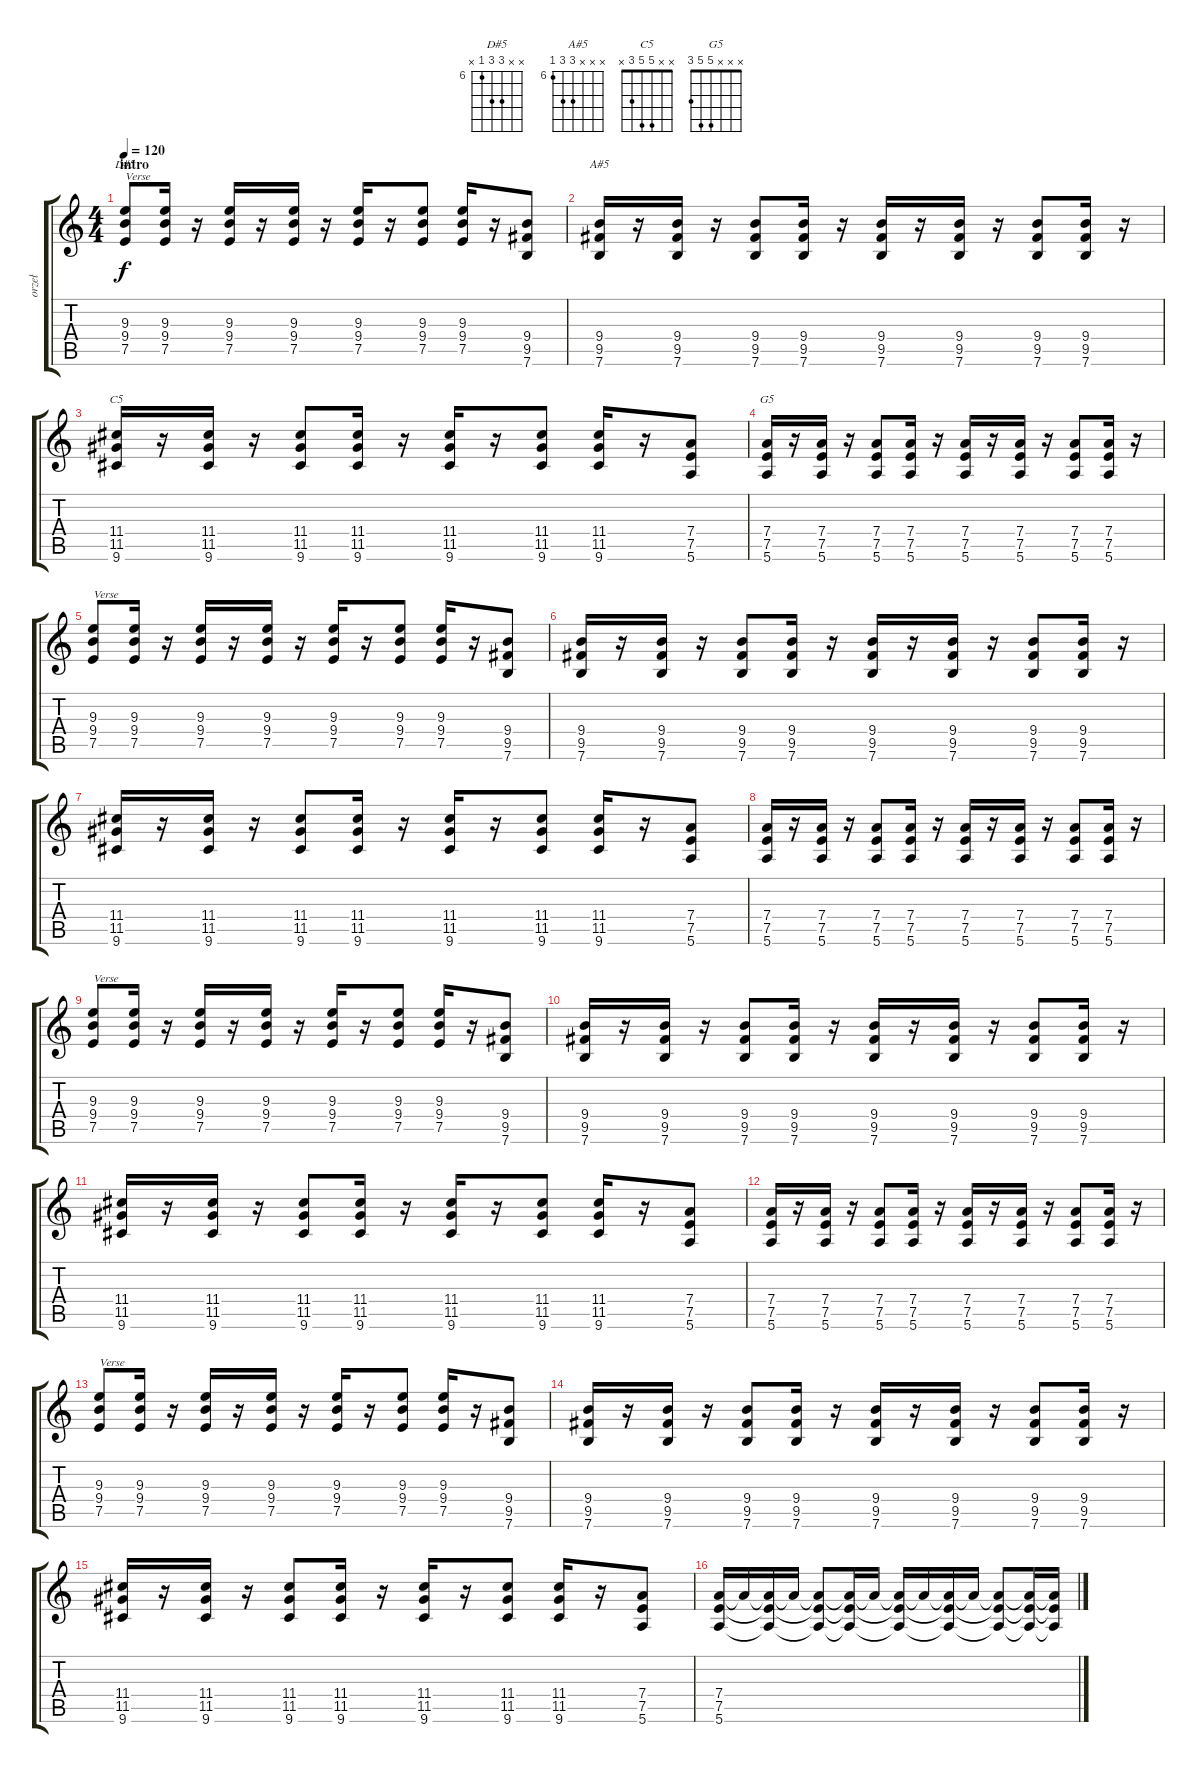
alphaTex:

\track ("orzeł" "orzeł") {instrument overdrivenguitar}
\staff {score tabs}
\tuning (E4 B3 G3 D3 A2 E2) {hide}
\chord ("D#5" x x 8 8 6 x) {firstfret 6}
\chord ("A#5" x x x 8 8 6) {firstfret 6}
\chord ("C5" x x 5 5 3 x)
\chord ("G5" x x x 5 5 3)
\ts (4 4)
\section ("" "intro")
\tempo 120
\clef g2
\ks c
(9.3 9.4 7.5).8{ch "D#5" txt "Verse" dy f instrument overdrivenguitar} (9.3 9.4 7.5).16 r.16 (9.3 9.4 7.5).16 r.16 (9.3 9.4 7.5).16 r.16 (9.3 9.4 7.5).16 r.16 (9.3 9.4 7.5).8 (9.3 9.4 7.5).16 r.16 (9.4 9.5 7.6).8 |
(9.4 9.5 7.6).16{ch "A#5"} r.16 (9.4 9.5 7.6).16 r.16 (9.4 9.5 7.6).8 (9.4 9.5 7.6).16 r.16 (9.4 9.5 7.6).16 r.16 (9.4 9.5 7.6).16 r.16 (9.4 9.5 7.6).8 (9.4 9.5 7.6).16 r.16 |
(11.4 11.5 9.6).16{ch "C5"} r.16 (11.4 11.5 9.6).16 r.16 (11.4 11.5 9.6).8 (11.4 11.5 9.6).16 r.16 (11.4 11.5 9.6).16 r.16 (11.4 11.5 9.6).8 (11.4 11.5 9.6).16 r.16 (7.4 7.5 5.6).8 |
(7.4 7.5 5.6).16{ch "G5"} r.16 (7.4 7.5 5.6).16 r.16 (7.4 7.5 5.6).8 (7.4 7.5 5.6).16 r.16 (7.4 7.5 5.6).16 r.16 (7.4 7.5 5.6).16 r.16 (7.4 7.5 5.6).8 (7.4 7.5 5.6).16 r.16 |
(9.3 9.4 7.5).8{txt "Verse"} (9.3 9.4 7.5).16 r.16 (9.3 9.4 7.5).16 r.16 (9.3 9.4 7.5).16 r.16 (9.3 9.4 7.5).16 r.16 (9.3 9.4 7.5).8 (9.3 9.4 7.5).16 r.16 (9.4 9.5 7.6).8 |
(9.4 9.5 7.6).16 r.16 (9.4 9.5 7.6).16 r.16 (9.4 9.5 7.6).8 (9.4 9.5 7.6).16 r.16 (9.4 9.5 7.6).16 r.16 (9.4 9.5 7.6).16 r.16 (9.4 9.5 7.6).8 (9.4 9.5 7.6).16 r.16 |
(11.4 11.5 9.6).16 r.16 (11.4 11.5 9.6).16 r.16 (11.4 11.5 9.6).8 (11.4 11.5 9.6).16 r.16 (11.4 11.5 9.6).16 r.16 (11.4 11.5 9.6).8 (11.4 11.5 9.6).16 r.16 (7.4 7.5 5.6).8 |
(7.4 7.5 5.6).16 r.16 (7.4 7.5 5.6).16 r.16 (7.4 7.5 5.6).8 (7.4 7.5 5.6).16 r.16 (7.4 7.5 5.6).16 r.16 (7.4 7.5 5.6).16 r.16 (7.4 7.5 5.6).8 (7.4 7.5 5.6).16 r.16 |
(9.3 9.4 7.5).8{txt "Verse"} (9.3 9.4 7.5).16 r.16 (9.3 9.4 7.5).16 r.16 (9.3 9.4 7.5).16 r.16 (9.3 9.4 7.5).16 r.16 (9.3 9.4 7.5).8 (9.3 9.4 7.5).16 r.16 (9.4 9.5 7.6).8 |
(9.4 9.5 7.6).16 r.16 (9.4 9.5 7.6).16 r.16 (9.4 9.5 7.6).8 (9.4 9.5 7.6).16 r.16 (9.4 9.5 7.6).16 r.16 (9.4 9.5 7.6).16 r.16 (9.4 9.5 7.6).8 (9.4 9.5 7.6).16 r.16 |
(11.4 11.5 9.6).16 r.16 (11.4 11.5 9.6).16 r.16 (11.4 11.5 9.6).8 (11.4 11.5 9.6).16 r.16 (11.4 11.5 9.6).16 r.16 (11.4 11.5 9.6).8 (11.4 11.5 9.6).16 r.16 (7.4 7.5 5.6).8 |
(7.4 7.5 5.6).16 r.16 (7.4 7.5 5.6).16 r.16 (7.4 7.5 5.6).8 (7.4 7.5 5.6).16 r.16 (7.4 7.5 5.6).16 r.16 (7.4 7.5 5.6).16 r.16 (7.4 7.5 5.6).8 (7.4 7.5 5.6).16 r.16 |
(9.3 9.4 7.5).8{txt "Verse"} (9.3 9.4 7.5).16 r.16 (9.3 9.4 7.5).16 r.16 (9.3 9.4 7.5).16 r.16 (9.3 9.4 7.5).16 r.16 (9.3 9.4 7.5).8 (9.3 9.4 7.5).16 r.16 (9.4 9.5 7.6).8 |
(9.4 9.5 7.6).16 r.16 (9.4 9.5 7.6).16 r.16 (9.4 9.5 7.6).8 (9.4 9.5 7.6).16 r.16 (9.4 9.5 7.6).16 r.16 (9.4 9.5 7.6).16 r.16 (9.4 9.5 7.6).8 (9.4 9.5 7.6).16 r.16 |
(11.4 11.5 9.6).16 r.16 (11.4 11.5 9.6).16 r.16 (11.4 11.5 9.6).8 (11.4 11.5 9.6).16 r.16 (11.4 11.5 9.6).16 r.16 (11.4 11.5 9.6).8 (11.4 11.5 9.6).16 r.16 (7.4 7.5 5.6).8 |
(7.4 7.5 5.6).16 7.4{t}.16 (7.4{t} 7.5{t} 5.6{t}).16 7.4{t}.16 (7.4{t} 7.5{t} 5.6{t}).8 (7.4{t} 7.5{t} 5.6{t}).16 7.4{t}.16 (7.4{t} 7.5{t} 5.6{t}).16 7.4{t}.16 (7.4{t} 7.5{t} 5.6{t}).16 7.4{t}.16 (7.4{t} 7.5{t} 5.6{t}).8 (7.4{t} 7.5{t} 5.6{t}).16 (7.4{t} 7.5{t} 5.6{t}).16
